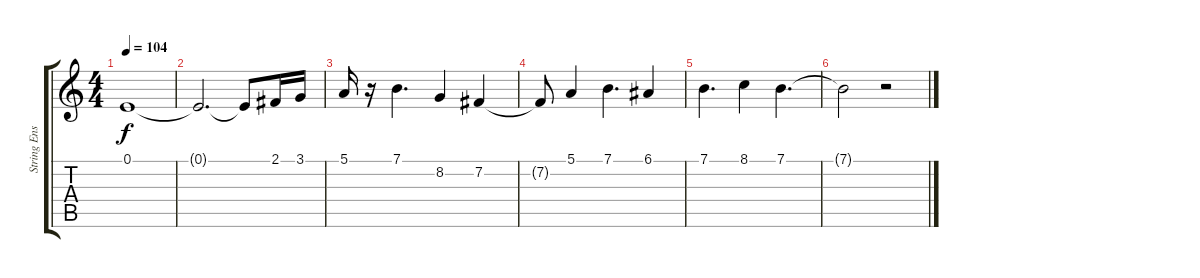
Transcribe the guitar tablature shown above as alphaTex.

\track ("String Ensemble" "String Ens") {instrument stringensemble1}
\staff {score tabs}
\tuning (E4 B3 G3 D3 A2 E2) {hide}
\ts (4 4)
\tempo 104
\clef g2
\ks c
0.1{t}.1{dy f} |
0.1{t}.2{d} 0.1{t}.8 2.1.16 3.1.16 |
5.1.16 r.16 7.1.4{d} 8.2.4 7.2.4 |
7.2{t}.8 5.1.4 7.1.4{d} 6.1.4 |
7.1.4{d} 8.1.4 7.1.4{d} |
7.1{t}.2 r.2
